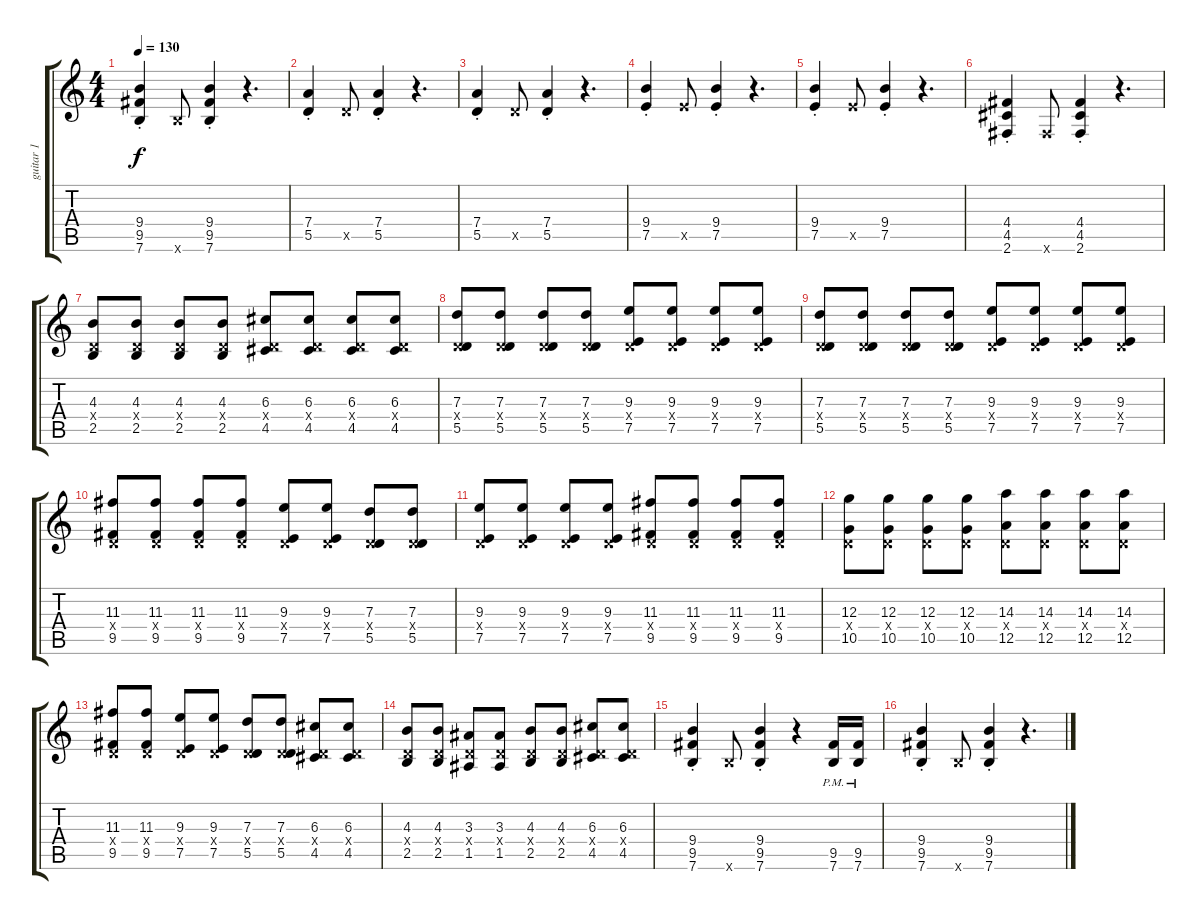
\track ("guitar 1" "guitar 1") {instrument distortionguitar}
\staff {score tabs}
\tuning (E4 B3 G3 D3 A2 E2) {hide}
\ts (4 4)
\tempo 130
\clef g2
\ks c
(9.4{st} 9.5{st} 7.6{st}).4{dy f} 7.6{x}.8 (9.4{st} 9.5{st} 7.6{st}).4 r.4{d} |
(7.4{st} 5.5{st}).4 5.5{x}.8 (7.4{st} 5.5{st}).4 r.4{d} |
(7.4{st} 5.5{st}).4 5.5{x}.8 (7.4{st} 5.5{st}).4 r.4{d} |
(9.4{st} 7.5{st}).4 7.5{x}.8 (9.4{st} 7.5{st}).4 r.4{d} |
(9.4{st} 7.5{st}).4 7.5{x}.8 (9.4{st} 7.5{st}).4 r.4{d} |
(4.4{st} 4.5{st} 2.6{st}).4 2.6{x}.8 (4.4{st} 4.5{st} 2.6{st}).4 r.4{d} |
(4.3 0.4{x} 2.5).8 (4.3 0.4{x} 2.5).8 (4.3 0.4{x} 2.5).8 (4.3 0.4{x} 2.5).8 (6.3 0.4{x} 4.5).8 (6.3 0.4{x} 4.5).8 (6.3 0.4{x} 4.5).8 (6.3 0.4{x} 4.5).8 |
(7.3 0.4{x} 5.5).8 (7.3 0.4{x} 5.5).8 (7.3 0.4{x} 5.5).8 (7.3 0.4{x} 5.5).8 (9.3 0.4{x} 7.5).8 (9.3 0.4{x} 7.5).8 (9.3 0.4{x} 7.5).8 (9.3 0.4{x} 7.5).8 |
(7.3 0.4{x} 5.5).8 (7.3 0.4{x} 5.5).8 (7.3 0.4{x} 5.5).8 (7.3 0.4{x} 5.5).8 (9.3 0.4{x} 7.5).8 (9.3 0.4{x} 7.5).8 (9.3 0.4{x} 7.5).8 (9.3 0.4{x} 7.5).8 |
(11.3 0.4{x} 9.5).8 (11.3 0.4{x} 9.5).8 (11.3 0.4{x} 9.5).8 (11.3 0.4{x} 9.5).8 (9.3 0.4{x} 7.5).8 (9.3 0.4{x} 7.5).8 (7.3 0.4{x} 5.5).8 (7.3 0.4{x} 5.5).8 |
(9.3 0.4{x} 7.5).8 (9.3 0.4{x} 7.5).8 (9.3 0.4{x} 7.5).8 (9.3 0.4{x} 7.5).8 (11.3 0.4{x} 9.5).8 (11.3 0.4{x} 9.5).8 (11.3 0.4{x} 9.5).8 (11.3 0.4{x} 9.5).8 |
(12.3 0.4{x} 10.5).8 (12.3 0.4{x} 10.5).8 (12.3 0.4{x} 10.5).8 (12.3 0.4{x} 10.5).8 (14.3 0.4{x} 12.5).8 (14.3 0.4{x} 12.5).8 (14.3 0.4{x} 12.5).8 (14.3 0.4{x} 12.5).8 |
(11.3 0.4{x} 9.5).8 (11.3 0.4{x} 9.5).8 (9.3 0.4{x} 7.5).8 (9.3 0.4{x} 7.5).8 (7.3 0.4{x} 5.5).8 (7.3 0.4{x} 5.5).8 (6.3 0.4{x} 4.5).8 (6.3 0.4{x} 4.5).8 |
(4.3 0.4{x} 2.5).8 (4.3 0.4{x} 2.5).8 (3.3 0.4{x} 1.5).8 (3.3 0.4{x} 1.5).8 (4.3 0.4{x} 2.5).8 (4.3 0.4{x} 2.5).8 (6.3 0.4{x} 4.5).8 (6.3 0.4{x} 4.5).8 |
(9.4{st} 9.5{st} 7.6{st}).4 7.6{x}.8 (9.4{st} 9.5{st} 7.6{st}).4 r.4 (9.5{pm} 7.6{pm}).16 (9.5{pm} 7.6{pm}).16 |
(9.4{st} 9.5{st} 7.6{st}).4 7.6{x}.8 (9.4{st} 9.5{st} 7.6{st}).4 r.4{d}
